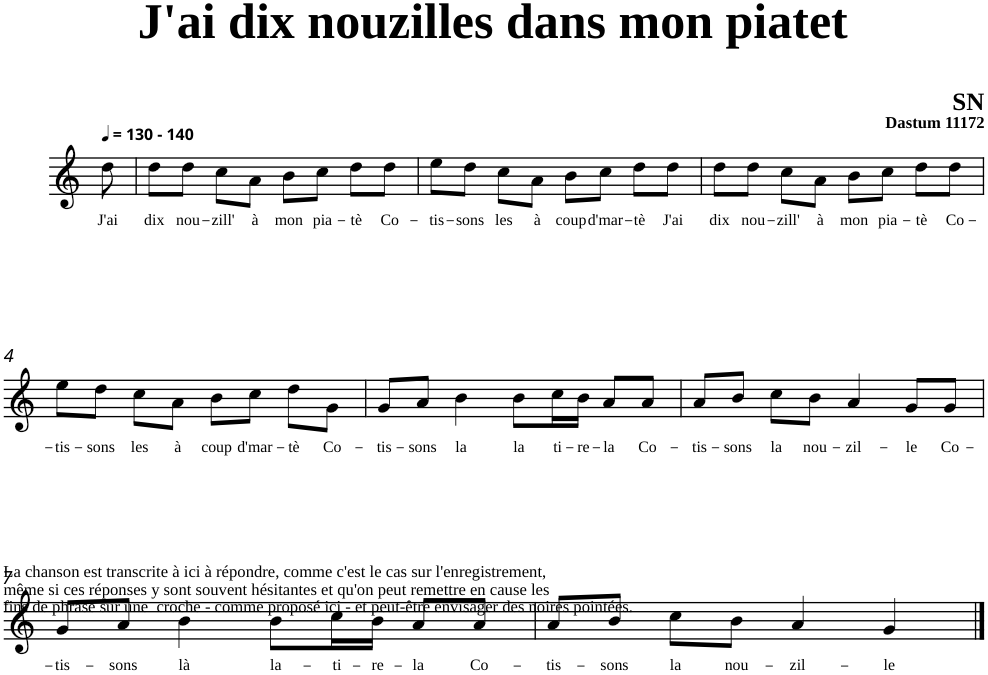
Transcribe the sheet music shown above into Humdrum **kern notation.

**kern	**text
*part1	*part1
*staff1	*staff1
*clefG2	*
*k[]	*
=	=
!LO:TX:a:B:t=- 140	!
!	!LO:LY:b
8dd\	J'ai
=1	=1
!	!LO:LY:b
8dd\L	dix
!	!LO:LY:b
8dd\J	nou-
!	!LO:LY:b
8cc\L	-zill'
!	!LO:LY:b
8a\J	à
!	!LO:LY:b
8b\L	mon
!	!LO:LY:b
8cc\J	pia-
!	!LO:LY:b
8dd\L	-tè
!	!LO:LY:b
8dd\J	Co-
=2	=2
!	!LO:LY:b
8ee\L	-tis-
!	!LO:LY:b
8dd\J	-sons
!	!LO:LY:b
8cc\L	les
!	!LO:LY:b
8a\J	à
!	!LO:LY:b
8b\L	coup
!	!LO:LY:b
8cc\J	d'mar-
!	!LO:LY:b
8dd\L	-tè
!	!LO:LY:b
8dd\J	J'ai
=3	=3
!	!LO:LY:b
8dd\L	dix
!	!LO:LY:b
8dd\J	nou-
!	!LO:LY:b
8cc\L	-zill'
!	!LO:LY:b
8a\J	à
!	!LO:LY:b
8b\L	mon
!	!LO:LY:b
8cc\J	pia-
!	!LO:LY:b
8dd\L	-tè
!	!LO:LY:b
8dd\J	Co-
!!LO:LB:g=z
=4	=4
!	!LO:LY:b
8ee\L	-tis-
!	!LO:LY:b
8dd\J	-sons
!	!LO:LY:b
8cc\L	les
!	!LO:LY:b
8a\J	à
!	!LO:LY:b
8b\L	coup
!	!LO:LY:b
8cc\J	d'mar-
!	!LO:LY:b
8dd\L	-tè
!	!LO:LY:b
8g\J	Co-
=5	=5
!	!LO:LY:b
8g/L	-tis-
!	!LO:LY:b
8a/J	-sons
!	!LO:LY:b
4b\	la
!	!LO:LY:b
8b\L	la
!	!LO:LY:b
16cc\L	ti-
!	!LO:LY:b
16b\JJ	-re-
!	!LO:LY:b
8a/L	-la
!	!LO:LY:b
8a/J	Co-
=6	=6
!	!LO:LY:b
8a/L	-tis-
!	!LO:LY:b
8b/J	-sons
!	!LO:LY:b
8cc\L	la
!	!LO:LY:b
8b\J	nou-
!	!LO:LY:b
4a/	-zil-
!	!LO:LY:b
8g/L	-le
!	!LO:LY:b
8g/J	Co-
!!LO:LB:g=z
=7	=7
!	!LO:LY:b
8g/L	-tis-
!	!LO:LY:b
8a/J	-sons
!	!LO:LY:b
4b\	là
!	!LO:LY:b
8b\L	la-
!	!LO:LY:b
16cc\L	-ti-
!	!LO:LY:b
16b\JJ	-re-
!	!LO:LY:b
8a/L	-la
!	!LO:LY:b
8a/J	Co-
=8	=8
!	!LO:LY:b
8a/L	-tis-
!	!LO:LY:b
8b/J	-sons
!	!LO:LY:b
8cc\L	la
!	!LO:LY:b
8b\J	nou-
!	!LO:LY:b
4a/	-zil-
!	!LO:LY:b
4g/	-le
==	==
*-	*-
